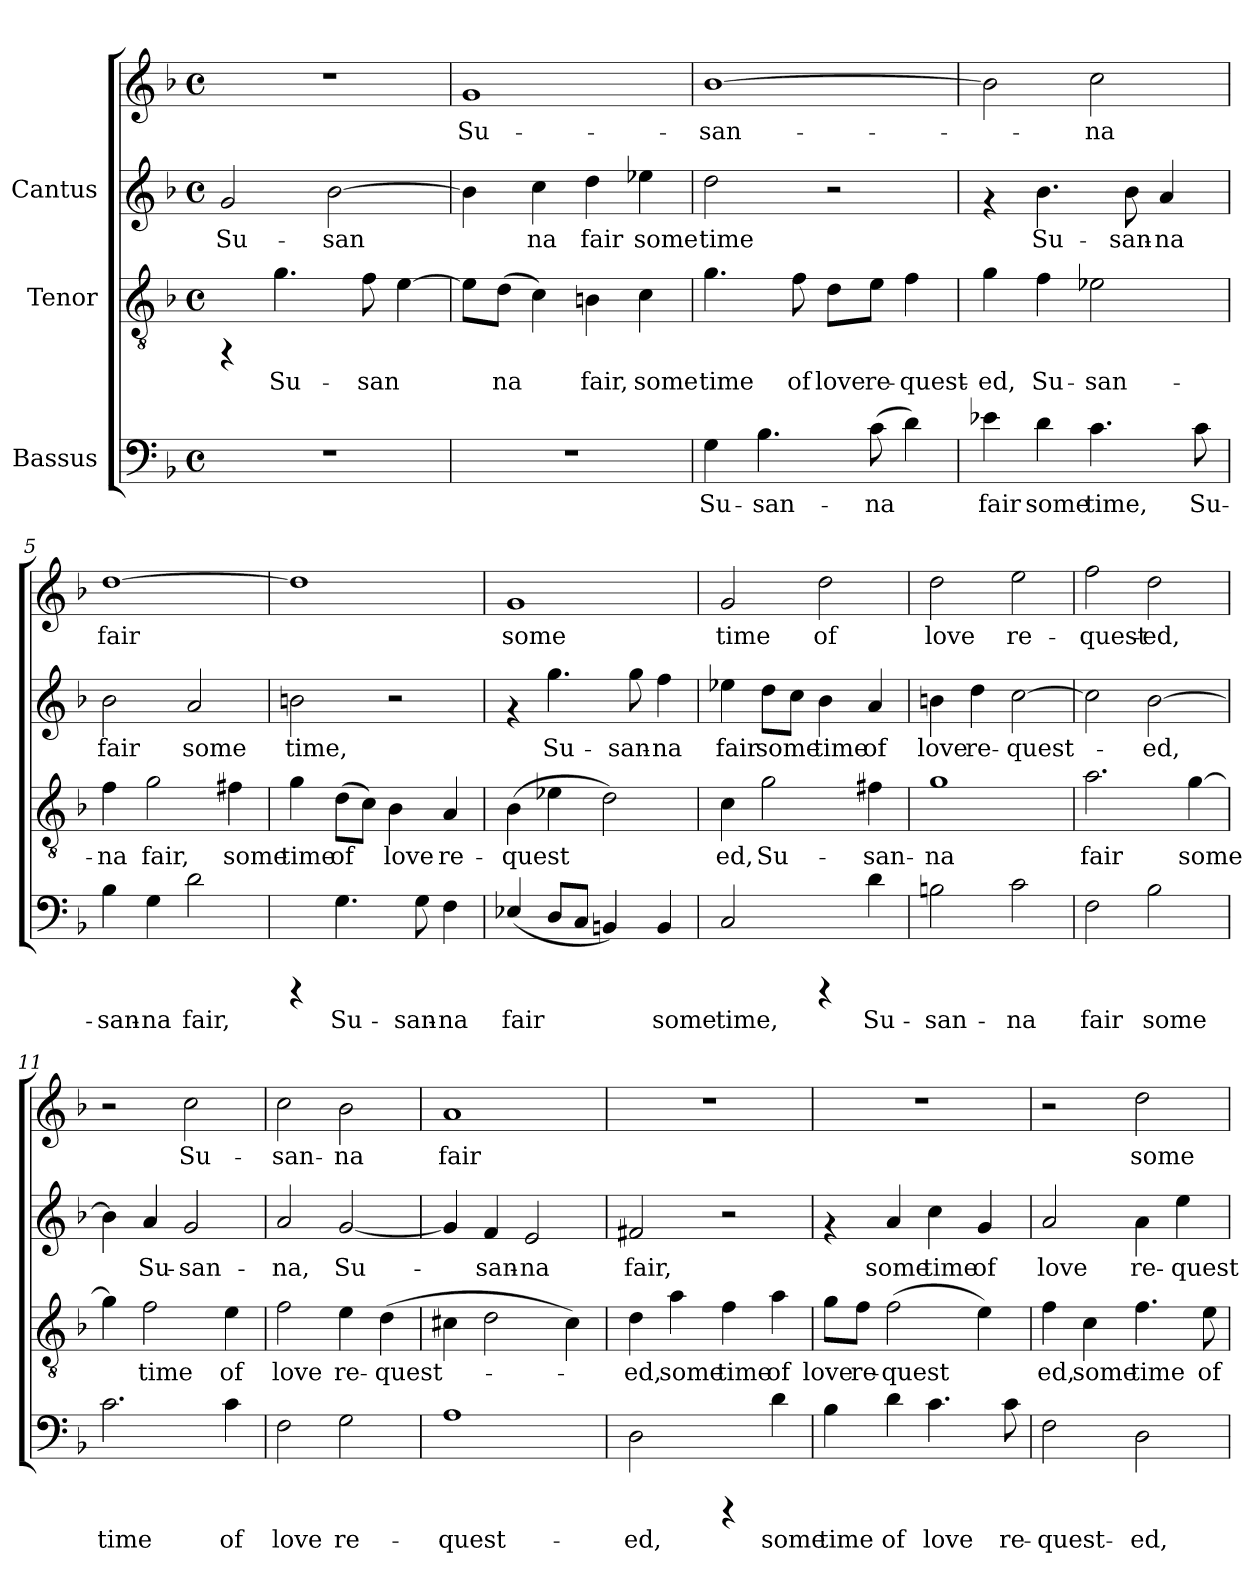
**kern	**text	**kern	**text	**kern	**text	**kern	**text
*part3	*part3	*part2	*part2	*part1	*part1	*part1	*part1
*staff4	*staff4	*staff3	*staff3	*staff2	*staff2	*staff1	*staff1
*I"Bassus	*	*I"Tenor	*	*I"Cantus	*	*	*
!!LO:PB:g=z
*stria5	*	*stria5	*	*stria5	*	*stria5	*
*clefF4	*	*clefGv2	*	*clefG2	*	*clefG2	*
*k[b-]	*	*k[b-]	*	*k[b-]	*	*k[b-]	*
*F:	*	*F:	*	*F:	*	*F:	*
*M4/4	*	*M4/4	*	*M4/4	*	*M4/4	*
*met(c)	*	*met(c)	*	*met(c)	*	*met(c)	*
*MM144	*	*MM144	*	*MM144	*	*MM144	*
=1	=1	=1	=1	=1	=1	=1	=1
!	!	!	!	!	!LO:LY:b:cj	!	!
1r	.	4rFF	.	2g/	Su-	1r	.
!	!	!	!LO:LY:b:cj	!	!	!	!
.	.	4.g\	Su-	.	.	.	.
!	!	!	!	!	!LO:LY:b:cj	!	!
.	.	.	.	[>2b-\	-san-	.	.
!	!	!	!LO:LY:b:cj	!	!	!	!
.	.	8f\	-san-	.	.	.	.
!	!	!	!LO:LY:b:cj	!	!	!	!
.	.	[>4e\	--	.	.	.	.
=2	=2	=2	=2	=2	=2	=2	=2
!	!	!	!LO:LY:b:cj	!	!LO:LY:b:cj	!	!LO:LY:b:cj
1r	.	8e\L]	-	4b-\]	-	1g	-Su-
!	!	!	!LO:LY:b:cj	!	!	!	!
.	.	(>8d\J	na	.	.	.	.
!	!	!	!LO:LY:b:cj	!	!LO:LY:b:cj	!	!
.	.	4c\)	.	4cc\	na	.	.
!	!	!	!LO:LY:b:cj	!	!LO:LY:b:cj	!	!
.	.	4Bn\	fair,	4dd\	fair	.	.
!	!	!	!LO:LY:b:cj	!	!LO:LY:b:cj	!	!
.	.	4c\	some	4ee-X\	some	.	.
=3	=3	=3	=3	=3	=3	=3	=3
!	!LO:LY:b:cj	!	!LO:LY:b:cj	!	!LO:LY:b:cj	!	!LO:LY:b:cj
4G\	Su-	4.g\	time	2dd\	-time	[>1b-	san-
!	!LO:LY:b:cj	!	!	!	!	!	!
4.B-\	-san-	.	.	.	.	.	.
!	!	!	!LO:LY:b:cj	!	!	!	!
.	.	8f\	of	.	.	.	.
!	!	!	!LO:LY:b:cj	!	!	!	!
.	.	8d\L	love	2r	.	.	.
!	!LO:LY:b:cj	!	!LO:LY:b:cj	!	!	!	!
(>8c\	-na	8e\J	re-	.	.	.	.
!	!LO:LY:b:cj	!	!LO:LY:b:cj	!	!	!	!
4d\)	.	4f\	-quest-	.	.	.	.
=4	=4	=4	=4	=4	=4	=4	=4
!	!LO:LY:b:cj	!	!LO:LY:b:cj	!	!	!	!LO:LY:b:cj
4e-X\	fair	4g\	-ed,	4rf	.	2b-\]	.
!	!LO:LY:b:cj	!	!LO:LY:b:cj	!	!LO:LY:b:cj	!	!
4d\	some	4f\	Su-	4.b-\	Su-	.	.
!	!LO:LY:b:cj	!	!LO:LY:b:cj	!	!	!	!LO:LY:b:cj
4.c\	time,	2e-X\	-san-	.	.	2cc\	na
!	!	!	!	!	!LO:LY:b:cj	!	!
.	.	.	.	8b-\	-san-	.	.
!	!	!	!	!	!LO:LY:b:cj	!	!
.	.	.	.	4a/	-na	.	.
!	!LO:LY:b:cj	!	!	!	!	!	!
8c\	Su-	.	.	.	.	.	.
!!LO:LB:g=z
=5	=5	=5	=5	=5	=5	=5	=5
!	!LO:LY:b:cj	!	!LO:LY:b:cj	!	!LO:LY:b:cj	!	!LO:LY:b:cj
4B-\	-san-	4f\	-na	2b-\	fair	[>1dd	fair
!	!LO:LY:b:cj	!	!LO:LY:b:cj	!	!	!	!
4G\	-na	2g\	fair,	.	.	.	.
!	!LO:LY:b:cj	!	!	!	!LO:LY:b:cj	!	!
2d\	fair,	.	.	2a/	some	.	.
!	!	!	!LO:LY:b:cj	!	!	!	!
.	.	4f#X\	some	.	.	.	.
=6	=6	=6	=6	=6	=6	=6	=6
!	!	!	!LO:LY:b:cj	!	!LO:LY:b:cj	!	!
4rCCC	.	4g\	time	2bn\	time,	1dd]	.
!	!LO:LY:b:cj	!	!LO:LY:b:cj	!	!	!	!
4.G\	Su-	(>8d\L	of	.	.	.	.
!	!	!	!LO:LY:b:cj	!	!	!	!
.	.	8c\J)	.	.	.	.	.
!	!	!	!LO:LY:b:cj	!	!	!	!
.	.	4B-\	love	2r	.	.	.
!	!LO:LY:b:cj	!	!	!	!	!	!
8G\	-san-	.	.	.	.	.	.
!	!LO:LY:b:cj	!	!LO:LY:b:cj	!	!	!	!
4F\	-na	4A/	re-	.	.	.	.
=7	=7	=7	=7	=7	=7	=7	=7
!	!LO:LY:b:cj	!	!LO:LY:b:cj	!	!	!	!LO:LY:b:cj
(<4E-X/	fair	(>4B-\	-quest-	4rf	.	1g	some
!	!LO:LY:b:cj	!	!LO:LY:b:cj	!	!LO:LY:b:cj	!	!
8D/L	.	4e-X\	--	4.gg\	Su-	.	.
!	!LO:LY:b:cj	!	!	!	!	!	!
8C/J	.	.	.	.	.	.	.
!	!LO:LY:b:cj	!	!LO:LY:b:cj	!	!	!	!
4BBn/)	.	2d\)	--	.	.	.	.
!	!	!	!	!	!LO:LY:b:cj	!	!
.	.	.	.	8gg\	-san-	.	.
!	!LO:LY:b:cj	!	!	!	!LO:LY:b:cj	!	!
4BB/	some	.	.	4ff\	-na	.	.
=8	=8	=8	=8	=8	=8	=8	=8
!	!LO:LY:b:cj	!	!LO:LY:b:cj	!	!LO:LY:b:cj	!	!LO:LY:b:cj
2C/	time,	4c\	-ed,	4ee-X\	fair	2g/	time
!	!	!	!LO:LY:b:cj	!	!LO:LY:b:cj	!	!
.	.	2g\	Su-	8dd\L	some	.	.
!	!	!	!	!	!LO:LY:b:cj	!	!
.	.	.	.	8cc\J	.	.	.
!	!	!	!	!	!LO:LY:b:cj	!	!LO:LY:b:cj
4rCCC	.	.	.	4b-\	time	2dd\	of
!	!LO:LY:b:cj	!	!LO:LY:b:cj	!	!LO:LY:b:cj	!	!
4d\	Su-	4f#X\	-san-	4a/	of	.	.
!!LO:LB:g=z
=9	=9	=9	=9	=9	=9	=9	=9
!	!LO:LY:b:cj	!	!LO:LY:b:cj	!	!LO:LY:b:cj	!	!LO:LY:b:cj
2Bn\	-san-	1g	-na	4bn\	-love	2dd\	love
!	!	!	!	!	!LO:LY:b:cj	!	!
.	.	.	.	4dd\	re-	.	.
!	!LO:LY:b:cj	!	!	!	!LO:LY:b:cj	!	!LO:LY:b:cj
2c\	-na	.	.	[>2cc\	-quest-	2ee\	re-
=10	=10	=10	=10	=10	=10	=10	=10
!	!LO:LY:b:cj	!	!LO:LY:b:cj	!	!LO:LY:b:cj	!	!LO:LY:b:cj
2F\	fair	2.a\	fair	2cc\]	.	2ff\	-quest-
!	!LO:LY:b:cj	!	!	!	!LO:LY:b:cj	!	!LO:LY:b:cj
2B-\	some	.	.	[>2b-\	ed,	2dd\	-ed,
!	!	!	!LO:LY:b:cj	!	!	!	!
.	.	[>4g\	some	.	.	.	.
=11	=11	=11	=11	=11	=11	=11	=11
!	!LO:LY:b:cj	!	!LO:LY:b:cj	!	!LO:LY:b:cj	!	!
2.c\	time	4g\]	.	4b-\]	-	2r	.
!	!	!	!LO:LY:b:cj	!	!LO:LY:b:cj	!	!
.	.	2f\	time	4a/	Su-	.	.
!	!	!	!	!	!LO:LY:b:cj	!	!LO:LY:b:cj
.	.	.	.	2g/	-san-	2cc\	Su-
!	!LO:LY:b:cj	!	!LO:LY:b:cj	!	!	!	!
4c\	of	4e\	of	.	.	.	.
=12	=12	=12	=12	=12	=12	=12	=12
!	!LO:LY:b:cj	!	!LO:LY:b:cj	!	!LO:LY:b:cj	!	!LO:LY:b:cj
2F\	love	2f\	love	2a/	na,	2cc\	-san-
!	!LO:LY:b:cj	!	!LO:LY:b:cj	!	!LO:LY:b:cj	!	!LO:LY:b:cj
2G\	re-	4e\	re-	[<2g/	Su-	2b-\	-na
!	!	!	!LO:LY:b:cj	!	!	!	!
.	.	(>4d\	-quest-	.	.	.	.
=13	=13	=13	=13	=13	=13	=13	=13
!	!LO:LY:b:cj	!	!	!	!LO:LY:b:cj	!	!LO:LY:b:cj
1A	-quest-	4c#X\	.	4g/]	.	1a	-fair
!	!	!	!	!	!LO:LY:b:cj	!	!
.	.	2d\	.	4f/	san-	.	.
!	!	!	!	!	!LO:LY:b:cj	!	!
.	.	.	.	2e/	-na	.	.
.	.	4c#\)	.	.	.	.	.
!!LO:PB:g=z
=14	=14	=14	=14	=14	=14	=14	=14
!	!LO:LY:b:cj	!	!LO:LY:b:cj	!	!LO:LY:b:cj	!	!
2D\	-ed,	4d\	-ed,	2f#X/	fair,	1r	.
!	!	!	!LO:LY:b:cj	!	!	!	!
.	.	4a\	some	.	.	.	.
!	!	!	!LO:LY:b:cj	!	!	!	!
4rCCC	.	4f\	time	2r	.	.	.
!	!LO:LY:b:cj	!	!LO:LY:b:cj	!	!	!	!
4d\	some	4a\	of	.	.	.	.
=15	=15	=15	=15	=15	=15	=15	=15
!	!LO:LY:b:cj	!	!LO:LY:b:cj	!	!	!	!
4B-\	time	8g\L	love	4rf	.	1r	.
!	!	!	!LO:LY:b:cj	!	!	!	!
.	.	8f\J	re-	.	.	.	.
!	!LO:LY:b:cj	!	!LO:LY:b:cj	!	!LO:LY:b:cj	!	!
4d\	of	(>2f\	-quest-	4a/	some	.	.
!	!LO:LY:b:cj	!	!	!	!LO:LY:b:cj	!	!
4.c\	love	.	.	4cc\	time	.	.
!	!	!	!LO:LY:b:cj	!	!LO:LY:b:cj	!	!
.	.	4e\)	--	4g/	of	.	.
!	!LO:LY:b:cj	!	!	!	!	!	!
8c\	re-	.	.	.	.	.	.
=16	=16	=16	=16	=16	=16	=16	=16
!	!LO:LY:b:cj	!	!LO:LY:b:cj	!	!LO:LY:b:cj	!	!
2F\	-quest-	4f\	-ed,	2a/	love	2r	.
!	!	!	!LO:LY:b:cj	!	!	!	!
.	.	4c\	some	.	.	.	.
!	!LO:LY:b:cj	!	!LO:LY:b:cj	!	!LO:LY:b:cj	!	!LO:LY:b:cj
2D\	-ed,	4.f\	time	4a\	re-	2dd\	some
!	!	!	!	!	!LO:LY:b:cj	!	!
.	.	.	.	4ee\	-quest-	.	.
!	!	!	!LO:LY:b:cj	!	!	!	!
.	.	8e\	of	.	.	.	.
=	=	=	=	=	=	=	=
*-	*-	*-	*-	*-	*-	*-	*-
